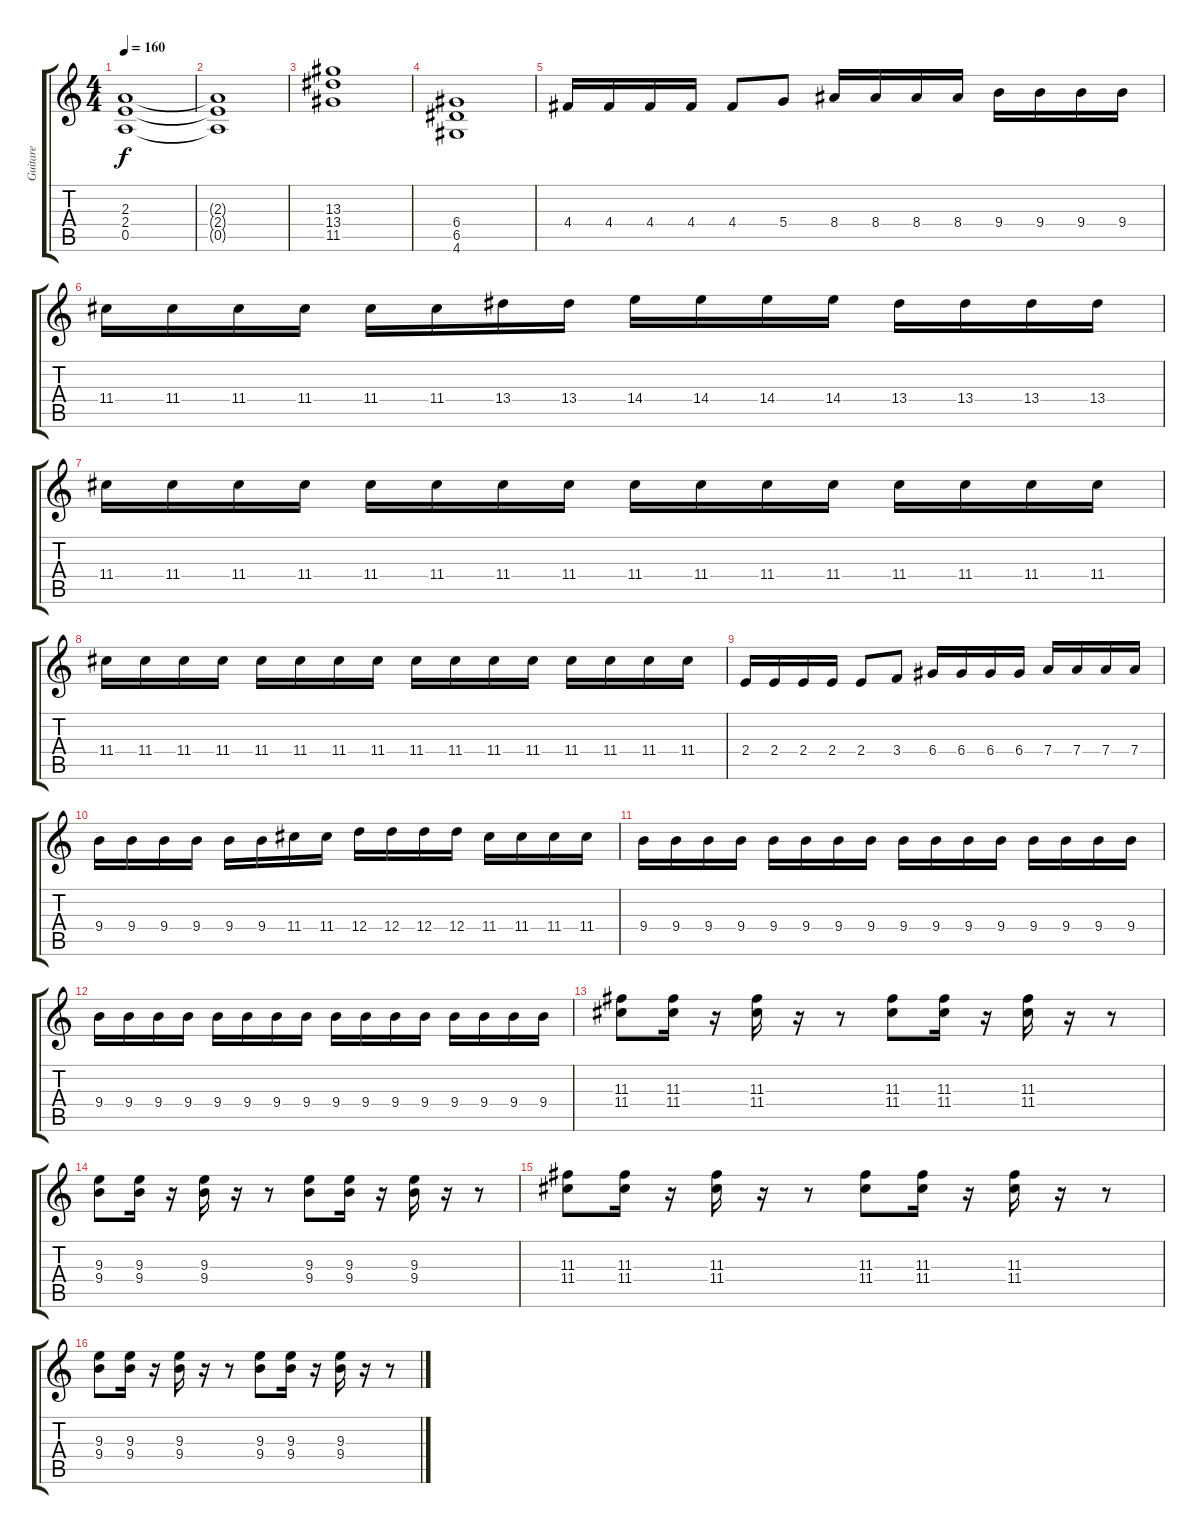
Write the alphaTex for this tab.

\track ("Guitare" "Guitare") {instrument distortionguitar}
\staff {score tabs}
\tuning (E4 B3 G3 D3 A2 E2) {hide}
\ts (4 4)
\tempo 160
\clef g2
\ks c
(2.3 2.4 0.5).1{dy f} |
(2.3{t} 2.4{t} 0.5{t}).1 |
(13.3 13.4 11.5).1 |
(6.4 6.5 4.6).1 |
4.4.16 4.4.16 4.4.16 4.4.16 4.4.8 5.4.8 8.4.16 8.4.16 8.4.16 8.4.16 9.4.16 9.4.16 9.4.16 9.4.16 |
11.4.16 11.4.16 11.4.16 11.4.16 11.4.16 11.4.16 13.4.16 13.4.16 14.4.16 14.4.16 14.4.16 14.4.16 13.4.16 13.4.16 13.4.16 13.4.16 |
11.4.16 11.4.16 11.4.16 11.4.16 11.4.16 11.4.16 11.4.16 11.4.16 11.4.16 11.4.16 11.4.16 11.4.16 11.4.16 11.4.16 11.4.16 11.4.16 |
11.4.16 11.4.16 11.4.16 11.4.16 11.4.16 11.4.16 11.4.16 11.4.16 11.4.16 11.4.16 11.4.16 11.4.16 11.4.16 11.4.16 11.4.16 11.4.16 |
2.4.16 2.4.16 2.4.16 2.4.16 2.4.8 3.4.8 6.4.16 6.4.16 6.4.16 6.4.16 7.4.16 7.4.16 7.4.16 7.4.16 |
9.4.16 9.4.16 9.4.16 9.4.16 9.4.16 9.4.16 11.4.16 11.4.16 12.4.16 12.4.16 12.4.16 12.4.16 11.4.16 11.4.16 11.4.16 11.4.16 |
9.4.16 9.4.16 9.4.16 9.4.16 9.4.16 9.4.16 9.4.16 9.4.16 9.4.16 9.4.16 9.4.16 9.4.16 9.4.16 9.4.16 9.4.16 9.4.16 |
9.4.16 9.4.16 9.4.16 9.4.16 9.4.16 9.4.16 9.4.16 9.4.16 9.4.16 9.4.16 9.4.16 9.4.16 9.4.16 9.4.16 9.4.16 9.4.16 |
(11.3 11.4).8 (11.3 11.4).16 r.16 (11.3 11.4).16 r.16 r.8 (11.3 11.4).8 (11.3 11.4).16 r.16 (11.3 11.4).16 r.16 r.8 |
(9.3 9.4).8 (9.3 9.4).16 r.16 (9.3 9.4).16 r.16 r.8 (9.3 9.4).8 (9.3 9.4).16 r.16 (9.3 9.4).16 r.16 r.8 |
(11.3 11.4).8 (11.3 11.4).16 r.16 (11.3 11.4).16 r.16 r.8 (11.3 11.4).8 (11.3 11.4).16 r.16 (11.3 11.4).16 r.16 r.8 |
(9.3 9.4).8 (9.3 9.4).16 r.16 (9.3 9.4).16 r.16 r.8 (9.3 9.4).8 (9.3 9.4).16 r.16 (9.3 9.4).16 r.16 r.8
